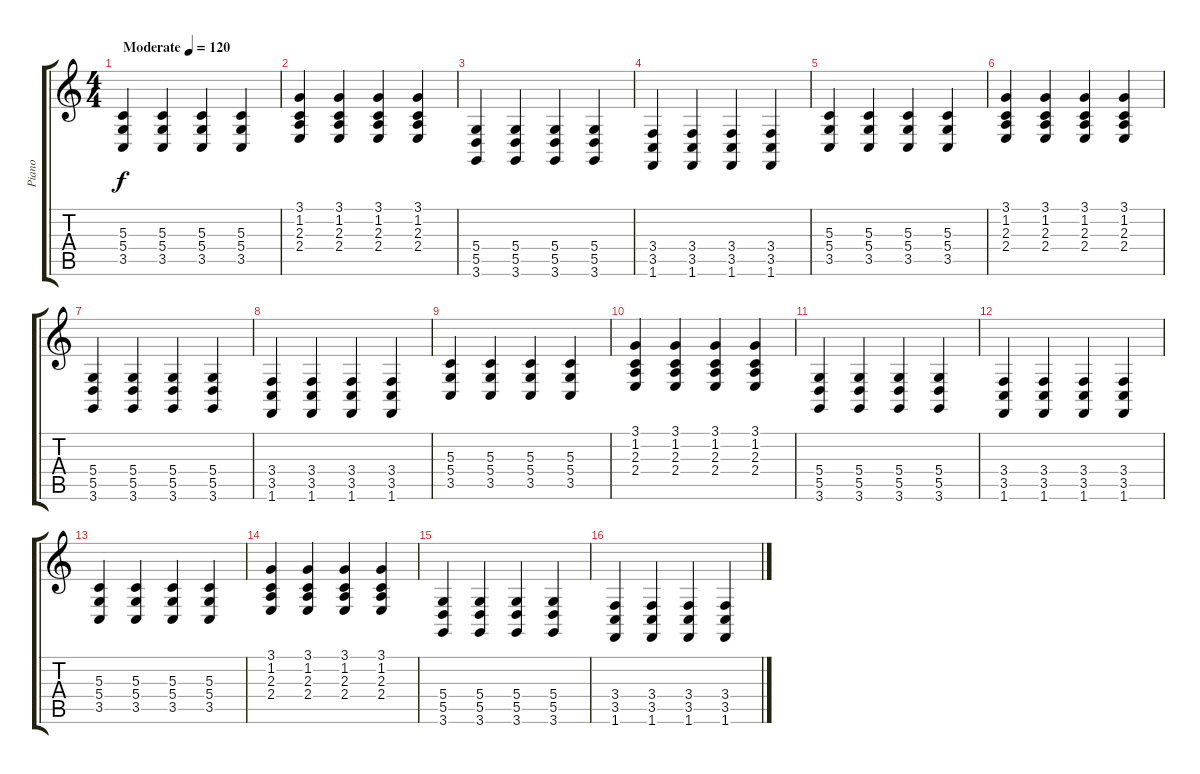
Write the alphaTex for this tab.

\track ("Piano" "Piano") {instrument acousticgrandpiano}
\staff {score tabs}
\tuning (E4 B3 G3 D3 A2 E2) {hide}
\ts (4 4)
\tempo (120 "Moderate")
\clef g2
\ks c
(5.3 5.4 3.5).4{dy f instrument acousticgrandpiano} (5.3 5.4 3.5).4 (5.3 5.4 3.5).4 (5.3 5.4 3.5).4 |
(3.1 1.2 2.3 2.4).4 (3.1 1.2 2.3 2.4).4 (3.1 1.2 2.3 2.4).4 (3.1 1.2 2.3 2.4).4 |
(5.4 5.5 3.6).4 (5.4 5.5 3.6).4 (5.4 5.5 3.6).4 (5.4 5.5 3.6).4 |
(3.4 3.5 1.6).4 (3.4 3.5 1.6).4 (3.4 3.5 1.6).4 (3.4 3.5 1.6).4 |
(5.3 5.4 3.5).4 (5.3 5.4 3.5).4 (5.3 5.4 3.5).4 (5.3 5.4 3.5).4 |
(3.1 1.2 2.3 2.4).4 (3.1 1.2 2.3 2.4).4 (3.1 1.2 2.3 2.4).4 (3.1 1.2 2.3 2.4).4 |
(5.4 5.5 3.6).4 (5.4 5.5 3.6).4 (5.4 5.5 3.6).4 (5.4 5.5 3.6).4 |
(3.4 3.5 1.6).4 (3.4 3.5 1.6).4 (3.4 3.5 1.6).4 (3.4 3.5 1.6).4 |
(5.3 5.4 3.5).4 (5.3 5.4 3.5).4 (5.3 5.4 3.5).4 (5.3 5.4 3.5).4 |
(3.1 1.2 2.3 2.4).4 (3.1 1.2 2.3 2.4).4 (3.1 1.2 2.3 2.4).4 (3.1 1.2 2.3 2.4).4 |
(5.4 5.5 3.6).4 (5.4 5.5 3.6).4 (5.4 5.5 3.6).4 (5.4 5.5 3.6).4 |
(3.4 3.5 1.6).4 (3.4 3.5 1.6).4 (3.4 3.5 1.6).4 (3.4 3.5 1.6).4 |
(5.3 5.4 3.5).4 (5.3 5.4 3.5).4 (5.3 5.4 3.5).4 (5.3 5.4 3.5).4 |
(3.1 1.2 2.3 2.4).4 (3.1 1.2 2.3 2.4).4 (3.1 1.2 2.3 2.4).4 (3.1 1.2 2.3 2.4).4 |
(5.4 5.5 3.6).4 (5.4 5.5 3.6).4 (5.4 5.5 3.6).4 (5.4 5.5 3.6).4 |
(3.4 3.5 1.6).4 (3.4 3.5 1.6).4 (3.4 3.5 1.6).4 (3.4 3.5 1.6).4
